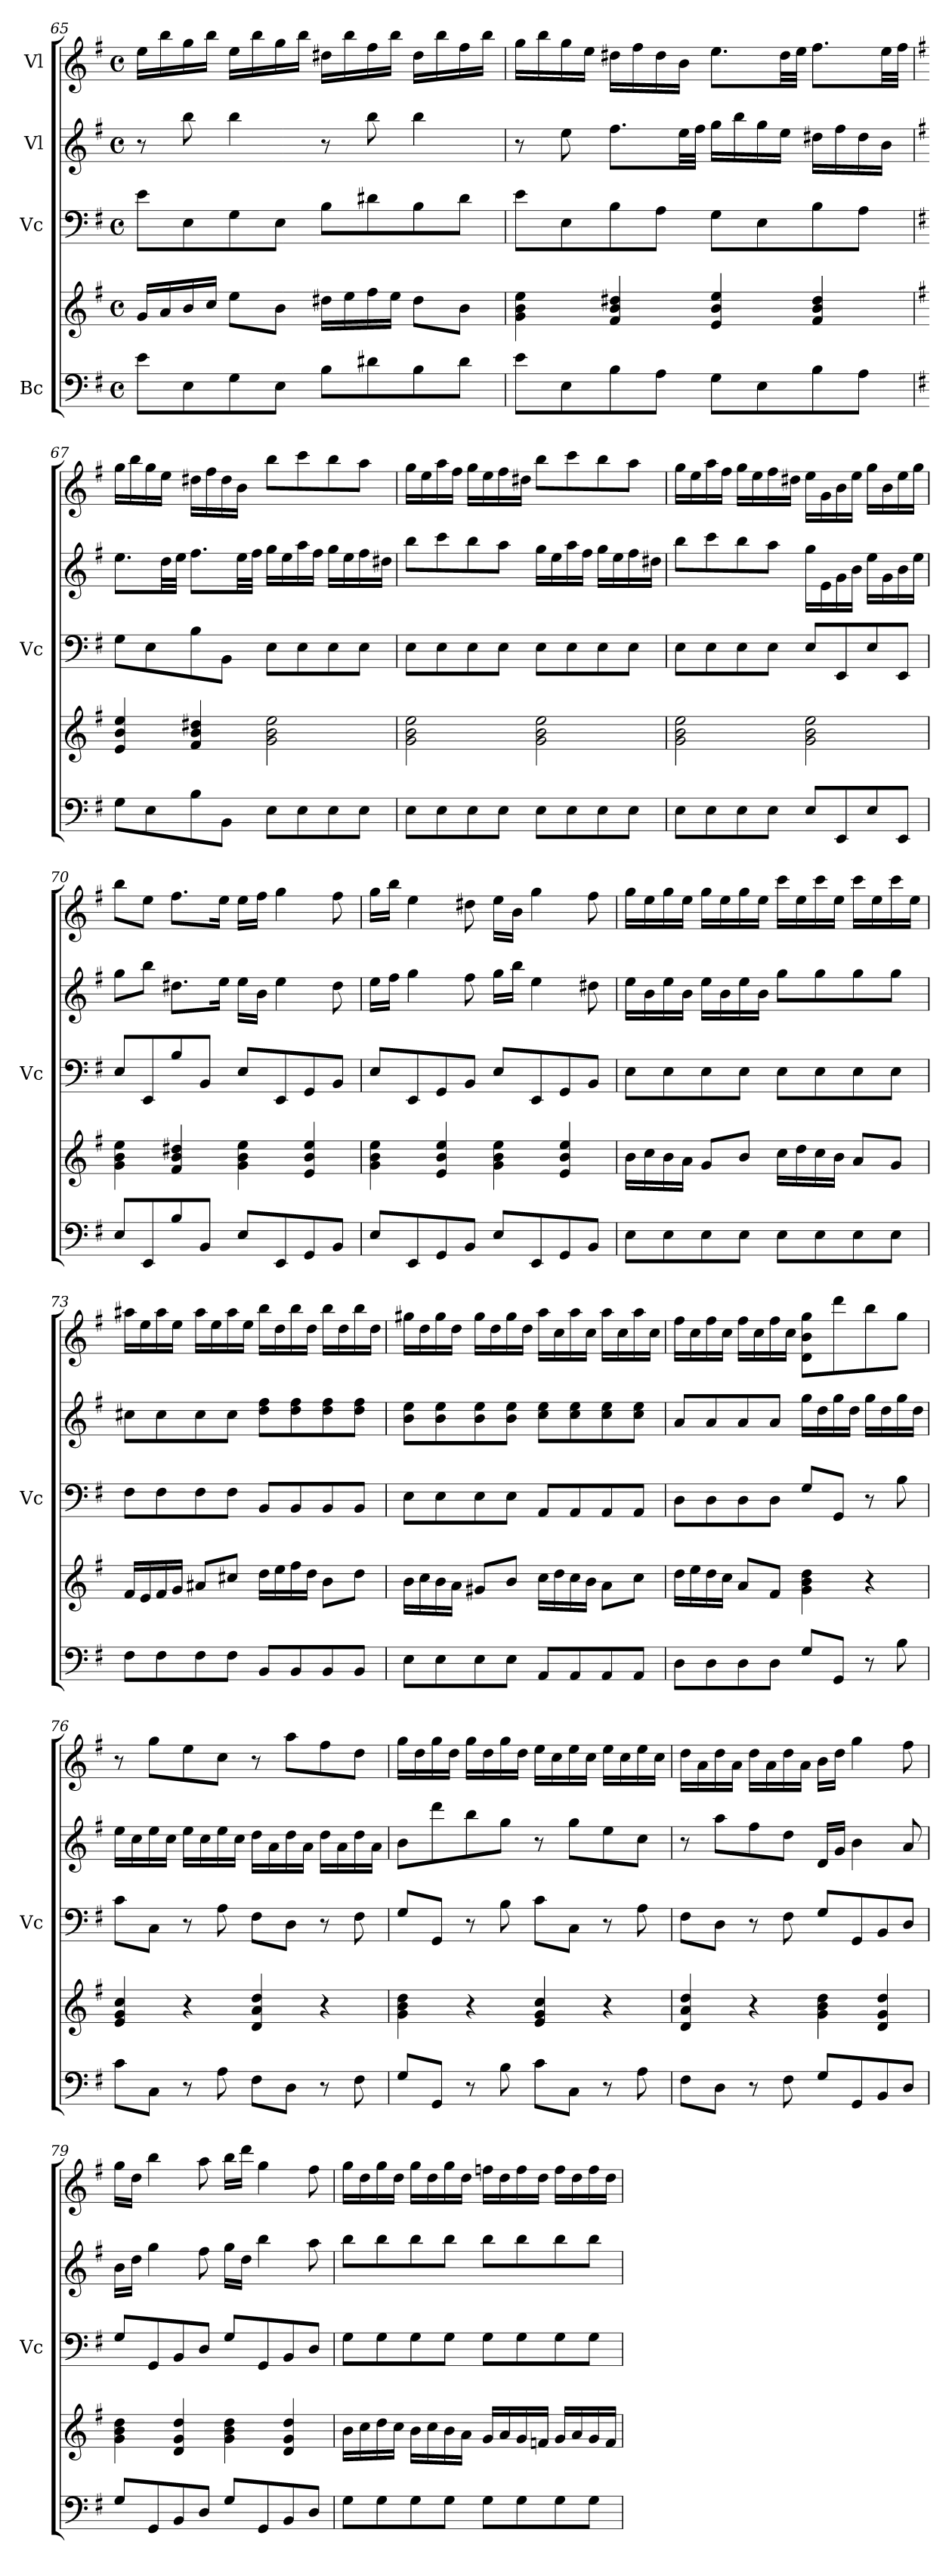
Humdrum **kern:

**kern	**kern	**kern	**kern	**kern
*part4	*part4	*part3	*part2	*part1
*staff5	*staff4	*staff3	*staff2	*staff1
*I"Bc	*	*I"Vc	*I"Vl	*I"Vl
*	*	*I'Vc	*	*
*clefF4	*clefG2	*clefF4	*clefG2	*clefG2
*k[f#]	*k[f#]	*k[f#]	*k[f#]	*k[f#]
*M4/4	*M4/4	*M4/4	*M4/4	*M4/4
*met(c)	*met(c)	*met(c)	*met(c)	*met(c)
=65	=65	=65	=65	=65
8e\L	16g/LL	8e\L	8r	16ee\LL
.	16a/	.	.	16bb\
8E\	16b/	8E\	8bb\	16gg\
.	16cc/JJ	.	.	16bb\JJ
8G\	8ee\L	8G\	4bb\	16ee\LL
.	.	.	.	16bb\
8E\J	8b\J	8E\J	.	16gg\
.	.	.	.	16bb\JJ
8B\L	16dd#X\LL	8B\L	8r	16dd#X\LL
.	16ee\	.	.	16bb\
8d#X\	16ff#\	8d#X\	8bb\	16ff#\
.	16ee\JJ	.	.	16bb\JJ
8B\	8dd#\L	8B\	4bb\	16dd#\LL
.	.	.	.	16bb\
8d#\J	8b\J	8d#\J	.	16ff#\
.	.	.	.	16bb\JJ
=66	=66	=66	=66	=66
8e\L	4g\ 4b\ 4ee\	8e\L	8r	16gg\LL
.	.	.	.	16bb\
8E\	.	8E\	8ee\	16gg\
.	.	.	.	16ee\JJ
8B\	4f#/ 4b/ 4dd#X/	8B\	8.ff#\L	16dd#X\LL
.	.	.	.	16ff#\
8A\J	.	8A\J	.	16dd#\
.	.	.	32ee\LL	16b\JJ
.	.	.	32ff#\JJJ	.
8G\L	4e/ 4b/ 4ee/	8G\L	16gg\LL	8.ee\L
.	.	.	16bb\	.
8E\	.	8E\	16gg\	.
.	.	.	16ee\JJ	32dd#\LL
.	.	.	.	32ee\JJJ
8B\	4f#/ 4b/ 4dd#/	8B\	16dd#X\LL	8.ff#\L
.	.	.	16ff#\	.
8A\J	.	8A\J	16dd#\	.
.	.	.	16b\JJ	32ee\LL
.	.	.	.	32ff#\JJJ
!!LO:LB:g=z
=67	=67	=67	=67	=67
*k[f#]	*k[f#]	*	*	*k[f#]
8G\L	4e/ 4b/ 4ee/	8G\L	8.ee\L	16gg\LL
.	.	.	.	16bb\
8E\	.	8E\	.	16gg\
.	.	.	32dd\LL	16ee\JJ
.	.	.	32ee\JJJ	.
8B\	4f#/ 4b/ 4dd#X/	8B\	8.ff#\L	16dd#X\LL
.	.	.	.	16ff#\
8BB\J	.	8BB\J	.	16dd#\
.	.	.	32ee\LL	16b\JJ
.	.	.	32ff#\JJJ	.
8E\L	2g\ 2b\ 2ee\	8E\L	16gg\LL	8bb\L
.	.	.	16ee\	.
8E\	.	8E\	16aa\	8ccc\
.	.	.	16ff#\JJ	.
8E\	.	8E\	16gg\LL	8bb\
.	.	.	16ee\	.
8E\J	.	8E\J	16ff#\	8aa\J
.	.	.	16dd#X\JJ	.
=68	=68	=68	=68	=68
8E\L	2g\ 2b\ 2ee\	8E\L	8bb\L	16gg\LL
.	.	.	.	16ee\
8E\	.	8E\	8ccc\	16aa\
.	.	.	.	16ff#\JJ
8E\	.	8E\	8bb\	16gg\LL
.	.	.	.	16ee\
8E\J	.	8E\J	8aa\J	16ff#\
.	.	.	.	16dd#X\JJ
8E\L	2g\ 2b\ 2ee\	8E\L	16gg\LL	8bb\L
.	.	.	16ee\	.
8E\	.	8E\	16aa\	8ccc\
.	.	.	16ff#\JJ	.
8E\	.	8E\	16gg\LL	8bb\
.	.	.	16ee\	.
8E\J	.	8E\J	16ff#\	8aa\J
.	.	.	16dd#X\JJ	.
=69	=69	=69	=69	=69
8E\L	2g\ 2b\ 2ee\	8E\L	8bb\L	16gg\LL
.	.	.	.	16ee\
8E\	.	8E\	8ccc\	16aa\
.	.	.	.	16ff#\JJ
8E\	.	8E\	8bb\	16gg\LL
.	.	.	.	16ee\
8E\J	.	8E\J	8aa\J	16ff#\
.	.	.	.	16dd#X\JJ
8E/L	2g\ 2b\ 2ee\	8E/L	16gg\LL	16ee\LL
.	.	.	16e\	16g\
8EE/	.	8EE/	16g\	16b\
.	.	.	16b\JJ	16ee\JJ
8E/	.	8E/	16ee\LL	16gg\LL
.	.	.	16g\	16b\
8EE/J	.	8EE/J	16b\	16ee\
.	.	.	16ee\JJ	16gg\JJ
=70	=70	=70	=70	=70
8E/L	4g\ 4b\ 4ee\	8E/L	8gg\L	8bb\L
8EE/	.	8EE/	8bb\J	8ee\J
8B/	4f#/ 4b/ 4dd#X/	8B/	8.dd#X\L	8.ff#\L
8BB/J	.	8BB/J	.	.
.	.	.	16ee\Jk	16ee\Jk
8E/L	4g\ 4b\ 4ee\	8E/L	16ee\LL	16ee\LL
.	.	.	16b\JJ	16ff#\JJ
8EE/	.	8EE/	4ee\	4gg\
8GG/	4e/ 4b/ 4ee/	8GG/	.	.
8BB/J	.	8BB/J	8dd#\	8ff#\
!!LO:PB:g=z
=71	=71	=71	=71	=71
8E/L	4g\ 4b\ 4ee\	8E/L	16ee\LL	16gg\LL
.	.	.	16ff#\JJ	16bb\JJ
8EE/	.	8EE/	4gg\	4ee\
8GG/	4e/ 4b/ 4ee/	8GG/	.	.
8BB/J	.	8BB/J	8ff#\	8dd#X\
8E/L	4g\ 4b\ 4ee\	8E/L	16gg\LL	16ee\LL
.	.	.	16bb\JJ	16b\JJ
8EE/	.	8EE/	4ee\	4gg\
8GG/	4e/ 4b/ 4ee/	8GG/	.	.
8BB/J	.	8BB/J	8dd#X\	8ff#\
=72	=72	=72	=72	=72
8E\L	16b\LL	8E\L	16ee\LL	16gg\LL
.	16cc\	.	16b\	16ee\
8E\	16b\	8E\	16ee\	16gg\
.	16a\JJ	.	16b\JJ	16ee\JJ
8E\	8g/L	8E\	16ee\LL	16gg\LL
.	.	.	16b\	16ee\
8E\J	8b/J	8E\J	16ee\	16gg\
.	.	.	16b\JJ	16ee\JJ
8E\L	16cc\LL	8E\L	8gg\L	16ccc\LL
.	16dd\	.	.	16ee\
8E\	16cc\	8E\	8gg\	16ccc\
.	16b\JJ	.	.	16ee\JJ
8E\	8a/L	8E\	8gg\	16ccc\LL
.	.	.	.	16ee\
8E\J	8g/J	8E\J	8gg\J	16ccc\
.	.	.	.	16ee\JJ
=73	=73	=73	=73	=73
8F#\L	16f#/LL	8F#\L	8cc#X\L	16aa#X\LL
.	16e/	.	.	16ee\
8F#\	16f#/	8F#\	8cc#\	16aa#\
.	16g/JJ	.	.	16ee\JJ
8F#\	8a#X/L	8F#\	8cc#\	16aa#\LL
.	.	.	.	16ee\
8F#\J	8cc#X/J	8F#\J	8cc#\J	16aa#\
.	.	.	.	16ee\JJ
8BB/L	16dd\LL	8BB/L	8dd\ 8ff#\L	16bb\LL
.	16ee\	.	.	16dd\
8BB/	16ff#\	8BB/	8dd\ 8ff#\	16bb\
.	16dd\JJ	.	.	16dd\JJ
8BB/	8b\L	8BB/	8dd\ 8ff#\	16bb\LL
.	.	.	.	16dd\
8BB/J	8dd\J	8BB/J	8dd\ 8ff#\J	16bb\
.	.	.	.	16dd\JJ
=74	=74	=74	=74	=74
8E\L	16b\LL	8E\L	8b\ 8ee\L	16gg#X\LL
.	16cc\	.	.	16dd\
8E\	16b\	8E\	8b\ 8ee\	16gg#\
.	16a\JJ	.	.	16dd\JJ
8E\	8g#X/L	8E\	8b\ 8ee\	16gg#\LL
.	.	.	.	16dd\
8E\J	8b/J	8E\J	8b\ 8ee\J	16gg#\
.	.	.	.	16dd\JJ
8AA/L	16cc\LL	8AA/L	8cc\ 8ee\L	16aa\LL
.	16dd\	.	.	16cc\
8AA/	16cc\	8AA/	8cc\ 8ee\	16aa\
.	16b\JJ	.	.	16cc\JJ
8AA/	8a\L	8AA/	8cc\ 8ee\	16aa\LL
.	.	.	.	16cc\
8AA/J	8cc\J	8AA/J	8cc\ 8ee\J	16aa\
.	.	.	.	16cc\JJ
!!LO:LB:g=z
=75	=75	=75	=75	=75
8D\L	16dd\LL	8D\L	8a/L	16ff#\LL
.	16ee\	.	.	16cc\
8D\	16dd\	8D\	8a/	16ff#\
.	16cc\JJ	.	.	16cc\JJ
8D\	8a/L	8D\	8a/	16ff#\LL
.	.	.	.	16cc\
8D\J	8f#/J	8D\J	8a/J	16ff#\
.	.	.	.	16cc\JJ
8G/L	4g\ 4b\ 4dd\	8G/L	16gg\LL	8d\ 8b\ 8gg\L
.	.	.	16dd\	.
8GG/J	.	8GG/J	16gg\	8ddd\
.	.	.	16dd\JJ	.
8r	4r	8r	16gg\LL	8bb\
.	.	.	16dd\	.
8B\	.	8B\	16gg\	8gg\J
.	.	.	16dd\JJ	.
=76	=76	=76	=76	=76
8c\L	4e/ 4g/ 4cc/	8c\L	16ee\LL	8r
.	.	.	16cc\	.
8C\J	.	8C\J	16ee\	8gg\L
.	.	.	16cc\JJ	.
8r	4r	8r	16ee\LL	8ee\
.	.	.	16cc\	.
8A\	.	8A\	16ee\	8cc\J
.	.	.	16cc\JJ	.
8F#\L	4d/ 4a/ 4dd/	8F#\L	16dd\LL	8r
.	.	.	16a\	.
8D\J	.	8D\J	16dd\	8aa\L
.	.	.	16a\JJ	.
8r	4r	8r	16dd\LL	8ff#\
.	.	.	16a\	.
8F#\	.	8F#\	16dd\	8dd\J
.	.	.	16a\JJ	.
=77	=77	=77	=77	=77
8G/L	4g\ 4b\ 4dd\	8G/L	8b\L	16gg\LL
.	.	.	.	16dd\
8GG/J	.	8GG/J	8ddd\	16gg\
.	.	.	.	16dd\JJ
8r	4r	8r	8bb\	16gg\LL
.	.	.	.	16dd\
8B\	.	8B\	8gg\J	16gg\
.	.	.	.	16dd\JJ
8c\L	4e/ 4g/ 4cc/	8c\L	8r	16ee\LL
.	.	.	.	16cc\
8C\J	.	8C\J	8gg\L	16ee\
.	.	.	.	16cc\JJ
8r	4r	8r	8ee\	16ee\LL
.	.	.	.	16cc\
8A\	.	8A\	8cc\J	16ee\
.	.	.	.	16cc\JJ
=78	=78	=78	=78	=78
8F#\L	4d/ 4a/ 4dd/	8F#\L	8r	16dd\LL
.	.	.	.	16a\
8D\J	.	8D\J	8aa\L	16dd\
.	.	.	.	16a\JJ
8r	4r	8r	8ff#\	16dd\LL
.	.	.	.	16a\
8F#\	.	8F#\	8dd\J	16dd\
.	.	.	.	16a\JJ
8G/L	4g\ 4b\ 4dd\	8G/L	16d/LL	16b\LL
.	.	.	16g/JJ	16dd\JJ
8GG/	.	8GG/	4b\	4gg\
8BB/	4d/ 4g/ 4dd/	8BB/	.	.
8D/J	.	8D/J	8a/	8ff#\
!!LO:LB:g=z
=79	=79	=79	=79	=79
8G/L	4g\ 4b\ 4dd\	8G/L	16b\LL	16gg\LL
.	.	.	16dd\JJ	16dd\JJ
8GG/	.	8GG/	4gg\	4bb\
8BB/	4d/ 4g/ 4dd/	8BB/	.	.
8D/J	.	8D/J	8ff#\	8aa\
8G/L	4g\ 4b\ 4dd\	8G/L	16gg\LL	16bb\LL
.	.	.	16dd\JJ	16ddd\JJ
8GG/	.	8GG/	4bb\	4gg\
8BB/	4d/ 4g/ 4dd/	8BB/	.	.
8D/J	.	8D/J	8aa\	8ff#\
=80	=80	=80	=80	=80
8G\L	16b\LL	8G\L	8bb\L	16gg\LL
.	16cc\	.	.	16dd\
8G\	16dd\	8G\	8bb\	16gg\
.	16cc\JJ	.	.	16dd\JJ
8G\	16b\LL	8G\	8bb\	16gg\LL
.	16cc\	.	.	16dd\
8G\J	16b\	8G\J	8bb\J	16gg\
.	16a\JJ	.	.	16dd\JJ
8G\L	16g/LL	8G\L	8bb\L	16ffn\LL
.	16a/	.	.	16dd\
8G\	16g/	8G\	8bb\	16ff\
.	16fn/JJ	.	.	16dd\JJ
8G\	16g/LL	8G\	8bb\	16ff\LL
.	16a/	.	.	16dd\
8G\J	16g/	8G\J	8bb\J	16ff\
.	16f/JJ	.	.	16dd\JJ
=	=	=	=	=
*-	*-	*-	*-	*-
